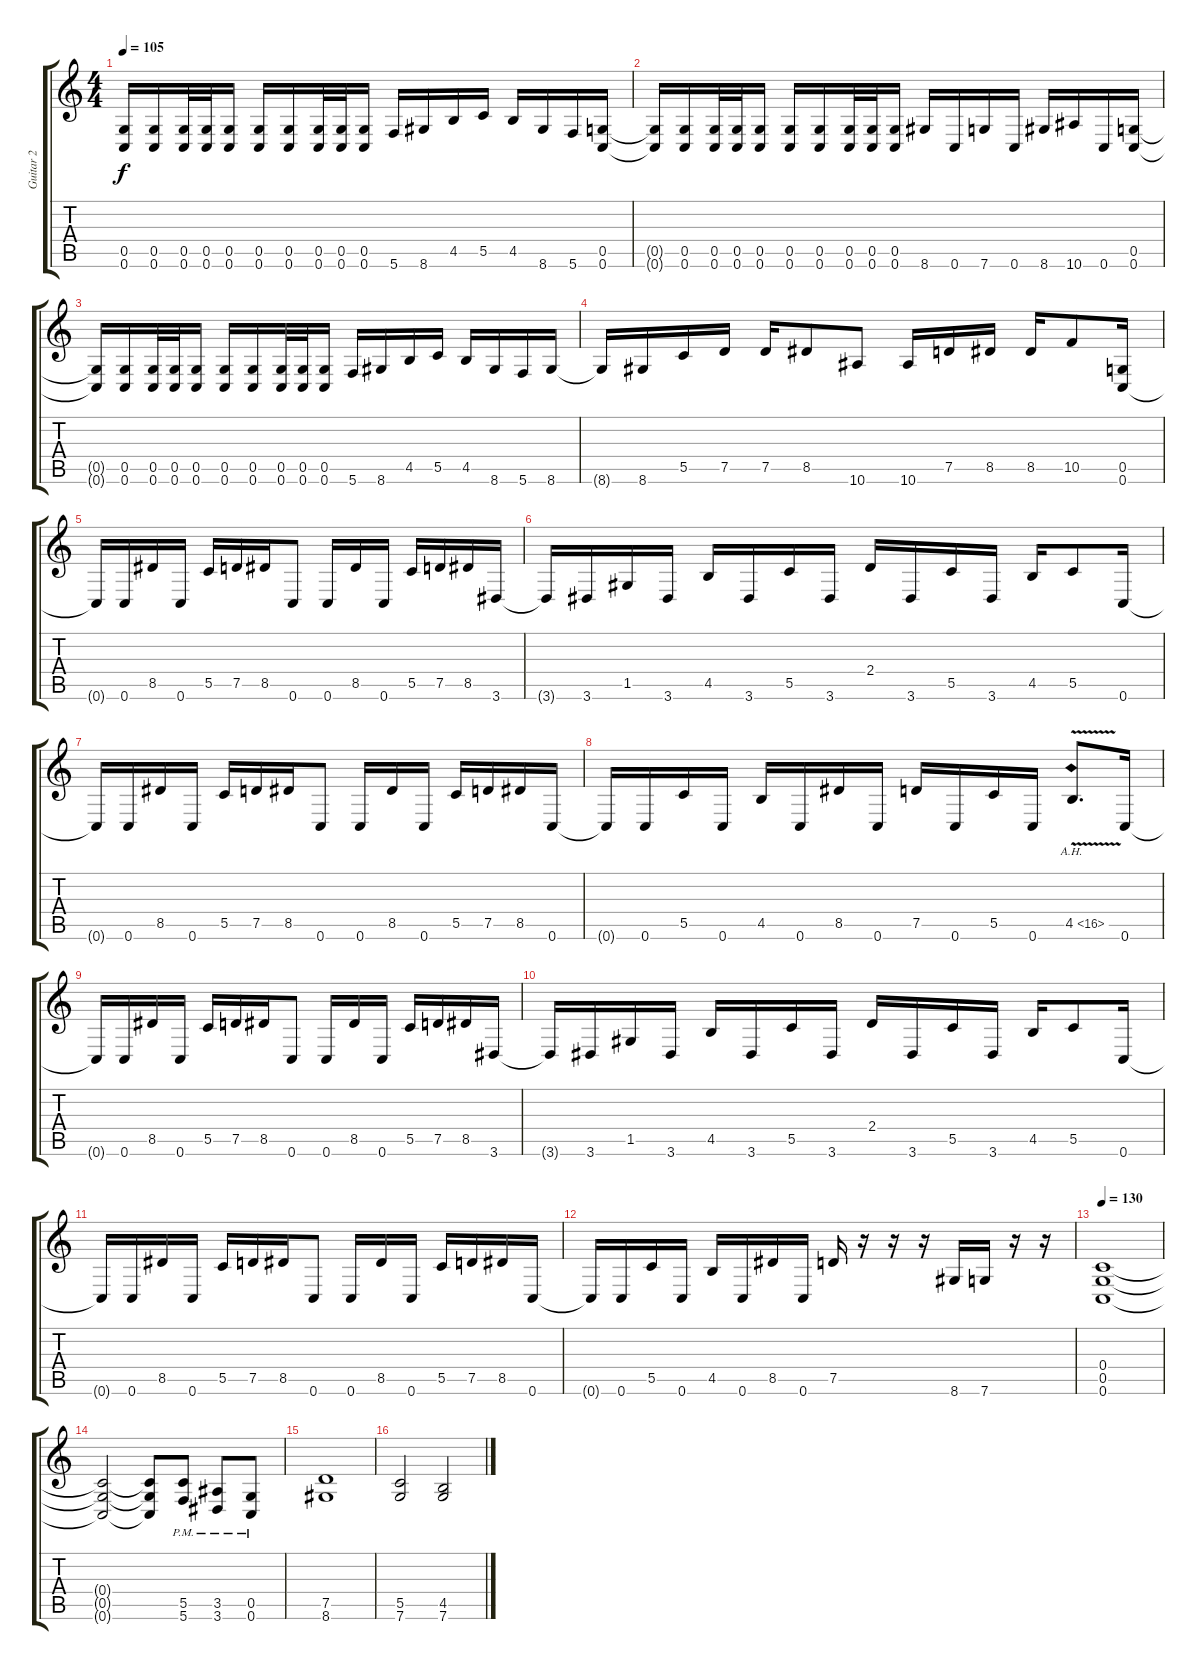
\track ("Guitar 2" "Guitar 2") {instrument distortionguitar}
\staff {score tabs}
\tuning (D4 A3 F3 C3 G2 C2) {hide}
\ts (4 4)
\tempo 105
\clef g2
\ks c
(0.5{t} 0.6{t}).16{dy f} (0.5 0.6).16 (0.5 0.6).32 (0.5 0.6).32 (0.5 0.6).16 (0.5 0.6).16 (0.5 0.6).16 (0.5 0.6).32 (0.5 0.6).32 (0.5 0.6).16 5.6.16 8.6.16 4.5.16 5.5.16 4.5.16 8.6.16 5.6.16 (0.5 0.6).16 |
(0.5{t} 0.6{t}).16 (0.5 0.6).16 (0.5 0.6).32 (0.5 0.6).32 (0.5 0.6).16 (0.5 0.6).16 (0.5 0.6).16 (0.5 0.6).32 (0.5 0.6).32 (0.5 0.6).16 8.6.16 0.6.16 7.6.16 0.6.16 8.6.16 10.6.16 0.6.16 (0.5 0.6).16 |
(0.5{t} 0.6{t}).16 (0.5 0.6).16 (0.5 0.6).32 (0.5 0.6).32 (0.5 0.6).16 (0.5 0.6).16 (0.5 0.6).16 (0.5 0.6).32 (0.5 0.6).32 (0.5 0.6).16 5.6.16 8.6.16 4.5.16 5.5.16 4.5.16 8.6.16 5.6.16 8.6.16 |
8.6{t}.16 8.6.16 5.5.16 7.5.16 7.5.16 8.5.8 10.6.8 10.6.16 7.5.16 8.5.16 8.5.16 10.5.8 (0.5 0.6).16 |
0.6{t}.16 0.6.16 8.5.16 0.6.16 5.5.16 7.5.16 8.5.16 0.6.8 0.6.16 8.5.16 0.6.16 5.5.16 7.5.16 8.5.16 3.6.16 |
3.6{t}.16 3.6.16 1.5.16 3.6.16 4.5.16 3.6.16 5.5.16 3.6.16 2.4.16 3.6.16 5.5.16 3.6.16 4.5.16 5.5.8 0.6.16 |
0.6{t}.16 0.6.16 8.5.16 0.6.16 5.5.16 7.5.16 8.5.16 0.6.8 0.6.16 8.5.16 0.6.16 5.5.16 7.5.16 8.5.16 0.6.16 |
0.6{t}.16 0.6.16 5.5.16 0.6.16 4.5.16 0.6.16 8.5.16 0.6.16 7.5.16 0.6.16 5.5.16 0.6.16 4.5{ah 12 v}.8{d} 0.6.16 |
0.6{t}.16 0.6.16 8.5.16 0.6.16 5.5.16 7.5.16 8.5.16 0.6.8 0.6.16 8.5.16 0.6.16 5.5.16 7.5.16 8.5.16 3.6.16 |
3.6{t}.16 3.6.16 1.5.16 3.6.16 4.5.16 3.6.16 5.5.16 3.6.16 2.4.16 3.6.16 5.5.16 3.6.16 4.5.16 5.5.8 0.6.16 |
0.6{t}.16 0.6.16 8.5.16 0.6.16 5.5.16 7.5.16 8.5.16 0.6.8 0.6.16 8.5.16 0.6.16 5.5.16 7.5.16 8.5.16 0.6.16 |
0.6{t}.16 0.6.16 5.5.16 0.6.16 4.5.16 0.6.16 8.5.16 0.6.16 7.5.16 r.16 r.16 r.16 8.6.16 7.6.16 r.16 r.16 |
\tempo 130
(0.4 0.5 0.6).1 |
(0.4{t} 0.5{t} 0.6{t}).2 (0.4{t} 0.5{t} 0.6{t}).8 (5.5{pm} 5.6{pm}).8 (3.5{pm} 3.6{pm}).8 (0.5{pm} 0.6{pm}).8 |
(7.5 8.6).1 |
(5.5 7.6).2 (4.5 7.6).2
